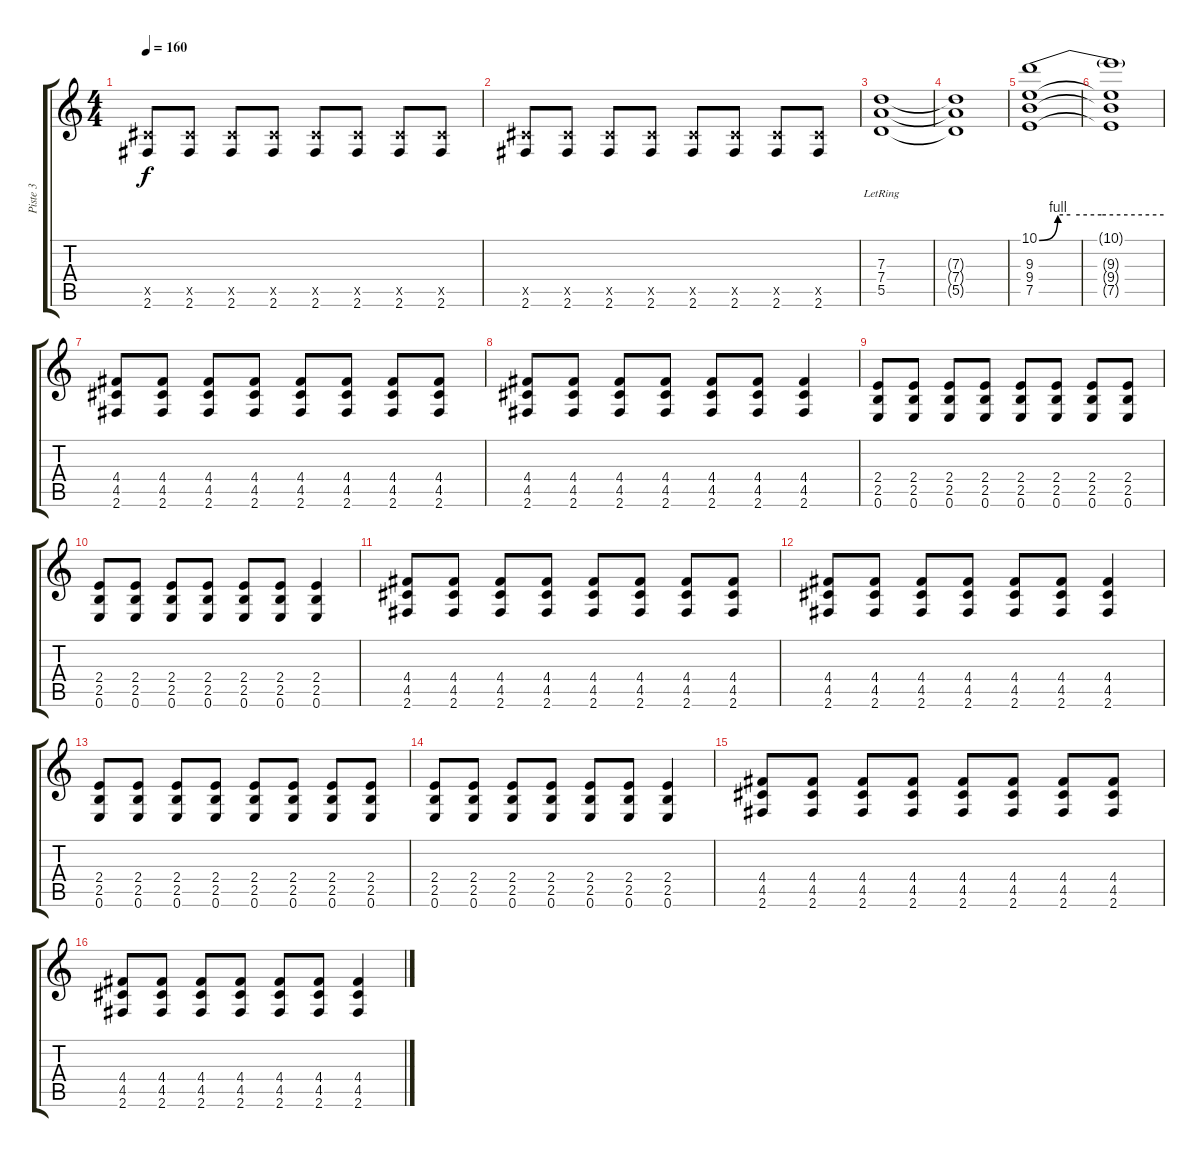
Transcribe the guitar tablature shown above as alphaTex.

\track ("Piste 3" "Piste 3") {instrument acousticguitarsteel}
\staff {score tabs}
\tuning (E4 B3 G3 D3 A2 E2) {hide}
\ts (4 4)
\tempo 160
\clef g2
\ks c
(4.5{x} 2.6).8{dy f} (4.5{x} 2.6).8 (4.5{x} 2.6).8 (4.5{x} 2.6).8 (4.5{x} 2.6).8 (4.5{x} 2.6).8 (4.5{x} 2.6).8 (4.5{x} 2.6).8 |
(4.5{x} 2.6).8 (4.5{x} 2.6).8 (4.5{x} 2.6).8 (4.5{x} 2.6).8 (4.5{x} 2.6).8 (4.5{x} 2.6).8 (4.5{x} 2.6).8 (4.5{x} 2.6).8 |
(7.3{lr} 7.4{lr} 5.5{lr}).1 |
(7.3{t} 7.4{t} 5.5{t}).1 |
(10.1{be (custom 0 0 9 4 15 4 30 4 60 4)} 9.3 9.4 7.5).1 |
(10.1{t} 9.3{t} 9.4{t} 7.5{t}).1 |
(4.4 4.5 2.6).8 (4.4 4.5 2.6).8 (4.4 4.5 2.6).8 (4.4 4.5 2.6).8 (4.4 4.5 2.6).8 (4.4 4.5 2.6).8 (4.4 4.5 2.6).8 (4.4 4.5 2.6).8 |
(4.4 4.5 2.6).8 (4.4 4.5 2.6).8 (4.4 4.5 2.6).8 (4.4 4.5 2.6).8 (4.4 4.5 2.6).8 (4.4 4.5 2.6).8 (4.4 4.5 2.6).4 |
(2.4 2.5 0.6).8 (2.4 2.5 0.6).8 (2.4 2.5 0.6).8 (2.4 2.5 0.6).8 (2.4 2.5 0.6).8 (2.4 2.5 0.6).8 (2.4 2.5 0.6).8 (2.4 2.5 0.6).8 |
(2.4 2.5 0.6).8 (2.4 2.5 0.6).8 (2.4 2.5 0.6).8 (2.4 2.5 0.6).8 (2.4 2.5 0.6).8 (2.4 2.5 0.6).8 (2.4 2.5 0.6).4 |
(4.4 4.5 2.6).8 (4.4 4.5 2.6).8 (4.4 4.5 2.6).8 (4.4 4.5 2.6).8 (4.4 4.5 2.6).8 (4.4 4.5 2.6).8 (4.4 4.5 2.6).8 (4.4 4.5 2.6).8 |
(4.4 4.5 2.6).8 (4.4 4.5 2.6).8 (4.4 4.5 2.6).8 (4.4 4.5 2.6).8 (4.4 4.5 2.6).8 (4.4 4.5 2.6).8 (4.4 4.5 2.6).4 |
(2.4 2.5 0.6).8 (2.4 2.5 0.6).8 (2.4 2.5 0.6).8 (2.4 2.5 0.6).8 (2.4 2.5 0.6).8 (2.4 2.5 0.6).8 (2.4 2.5 0.6).8 (2.4 2.5 0.6).8 |
(2.4 2.5 0.6).8 (2.4 2.5 0.6).8 (2.4 2.5 0.6).8 (2.4 2.5 0.6).8 (2.4 2.5 0.6).8 (2.4 2.5 0.6).8 (2.4 2.5 0.6).4 |
(4.4 4.5 2.6).8 (4.4 4.5 2.6).8 (4.4 4.5 2.6).8 (4.4 4.5 2.6).8 (4.4 4.5 2.6).8 (4.4 4.5 2.6).8 (4.4 4.5 2.6).8 (4.4 4.5 2.6).8 |
(4.4 4.5 2.6).8 (4.4 4.5 2.6).8 (4.4 4.5 2.6).8 (4.4 4.5 2.6).8 (4.4 4.5 2.6).8 (4.4 4.5 2.6).8 (4.4 4.5 2.6).4
